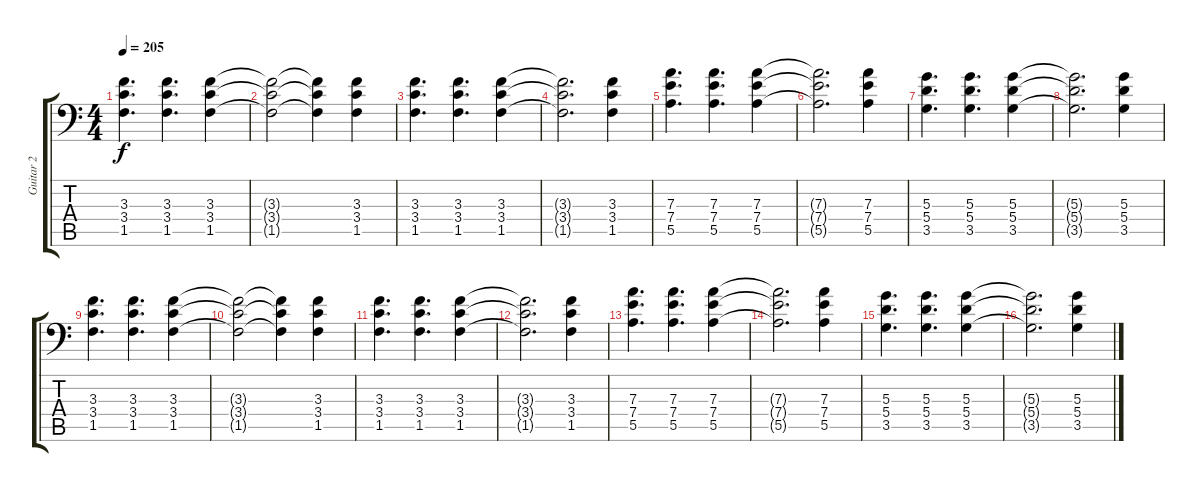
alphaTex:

\track ("Guitar 2" "Guitar 2") {instrument distortionguitar}
\staff {score tabs}
\tuning (B3 Gb3 D3 A2 E2 A1) {hide}
\ts (4 4)
\tempo 205
\clef f4
\ks c
(3.3 3.4 1.5).4{d dy f} (3.3 3.4 1.5).4{d} (3.3 3.4 1.5).4 |
(3.3{t} 3.4{t} 1.5{t}).2 (3.3{t} 3.4{t} 1.5{t}).4 (3.3 3.4 1.5).4 |
(3.3 3.4 1.5).4{d} (3.3 3.4 1.5).4{d} (3.3 3.4 1.5).4 |
(3.3{t} 3.4{t} 1.5{t}).2{d} (3.3 3.4 1.5).4 |
(7.3 7.4 5.5).4{d} (7.3 7.4 5.5).4{d} (7.3 7.4 5.5).4 |
(7.3{t} 7.4{t} 5.5{t}).2{d} (7.3 7.4 5.5).4 |
(5.3 5.4 3.5).4{d} (5.3 5.4 3.5).4{d} (5.3 5.4 3.5).4 |
(5.3{t} 5.4{t} 3.5{t}).2{d} (5.3 5.4 3.5).4 |
(3.3 3.4 1.5).4{d} (3.3 3.4 1.5).4{d} (3.3 3.4 1.5).4 |
(3.3{t} 3.4{t} 1.5{t}).2 (3.3{t} 3.4{t} 1.5{t}).4 (3.3 3.4 1.5).4 |
(3.3 3.4 1.5).4{d} (3.3 3.4 1.5).4{d} (3.3 3.4 1.5).4 |
(3.3{t} 3.4{t} 1.5{t}).2{d} (3.3 3.4 1.5).4 |
(7.3 7.4 5.5).4{d} (7.3 7.4 5.5).4{d} (7.3 7.4 5.5).4 |
(7.3{t} 7.4{t} 5.5{t}).2{d} (7.3 7.4 5.5).4 |
(5.3 5.4 3.5).4{d} (5.3 5.4 3.5).4{d} (5.3 5.4 3.5).4 |
(5.3{t} 5.4{t} 3.5{t}).2{d} (5.3 5.4 3.5).4
